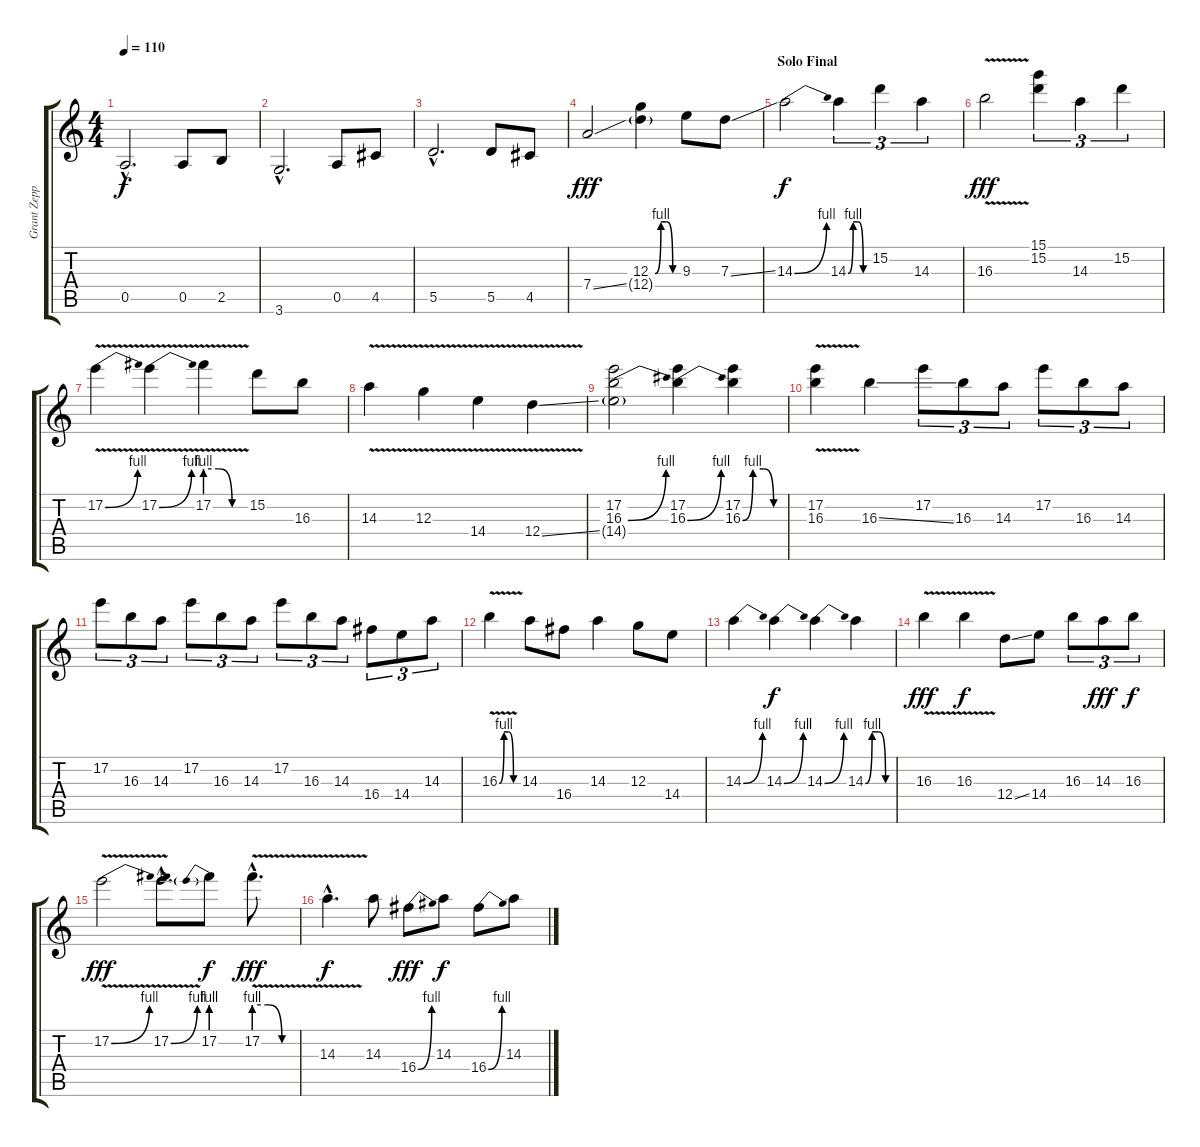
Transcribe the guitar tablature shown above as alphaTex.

\track ("Grant Zeppelin - Electric" "Grant Zepp") {instrument distortionguitar}
\staff {score tabs}
\tuning (E4 B3 G3 D3 A2 E2) {hide}
\ts (4 4)
\tempo 110
\clef g2
\ks c
0.5{hac}.2{d dy f} 0.5.8 2.5.8 |
3.6{hac}.2{d} 0.5.8 4.5.8 |
5.5{hac}.2{d} 5.5.8 4.5.8 |
7.4{ss}.2{dy fff} (12.3{be (custom 0 0 15 4 30 4 45 0 60 0)} 12.4{g}).4 9.3.8 7.3{ss}.8 |
\section ("" "Solo Final")
14.3{be (bend 0 0 60 4)}.2{dy f} 14.3{be (custom 0 0 15 4 30 4 45 0 60 0)}.4{tu (3 2)} 15.2.4{tu (3 2)} 14.3.4{tu (3 2)} |
16.3{v}.2{dy fff} (15.1 15.2).4{tu (3 2)} 14.3.4{tu (3 2)} 15.2.4{tu (3 2)} |
17.2{be (bend 0 0 60 4) v}.4 17.2{be (bend 0 0 60 4) v}.4 17.2{be (custom 0 4 20 4 40 0 60 0) v}.4 15.2.8 16.3.8 |
14.3{v}.4 12.3{v}.4 14.4{v}.4 12.4{v ss}.4 |
(17.2 16.3{be (bend 0 0 60 4)} 14.4{g}).2 (17.2 16.3{be (bend 0 0 60 4)}).4 (17.2 16.3{be (custom 0 0 15 4 30 4 45 0 60 0)}).4 |
(17.2{v} 16.3{v}).4 16.3{ss}.4 17.2.8{tu (3 2)} 16.3.8{tu (3 2)} 14.3.8{tu (3 2)} 17.2.8{tu (3 2)} 16.3.8{tu (3 2)} 14.3.8{tu (3 2)} |
17.2.8{tu (3 2)} 16.3.8{tu (3 2)} 14.3.8{tu (3 2)} 17.2.8{tu (3 2)} 16.3.8{tu (3 2)} 14.3.8{tu (3 2)} 17.2.8{tu (3 2)} 16.3.8{tu (3 2)} 14.3.8{tu (3 2)} 16.4.8{tu (3 2)} 14.4.8{tu (3 2)} 14.3.8{tu (3 2)} |
16.3{be (custom 0 0 15 4 30 4 45 0 60 0) v}.4 14.3.8 16.4.8 14.3.4 12.3.8 14.4.8 |
14.3{be (bend 0 0 60 4)}.4 14.3{be (bend 0 0 60 4)}.4{dy f} 14.3{be (bend 0 0 60 4)}.4 14.3{be (custom 0 0 15 4 30 4 45 0 60 0)}.4 |
16.3{v}.4{dy fff} 16.3{v}.4{dy f} 12.4{ss}.8 14.4.8 16.3.8{tu (3 2)} 14.3.8{tu (3 2) dy fff} 16.3.8{tu (3 2) dy f} |
17.2{be (bend 0 0 60 4) v}.2{dy fff} 17.2{be (bend 0 0 60 4) v hac}.8{d} 17.2{be (prebend 0 4 60 4)}.8{dy f} 17.2{be (custom 0 4 20 4 40 0 60 0) v hac}.8{d dy fff} |
14.3{v hac}.4{d dy f} 14.3.8 16.4{be (bend 0 0 60 4)}.8{dy fff} 14.3.8{dy f} 16.4{be (bend 0 0 60 4)}.8 14.3.8
